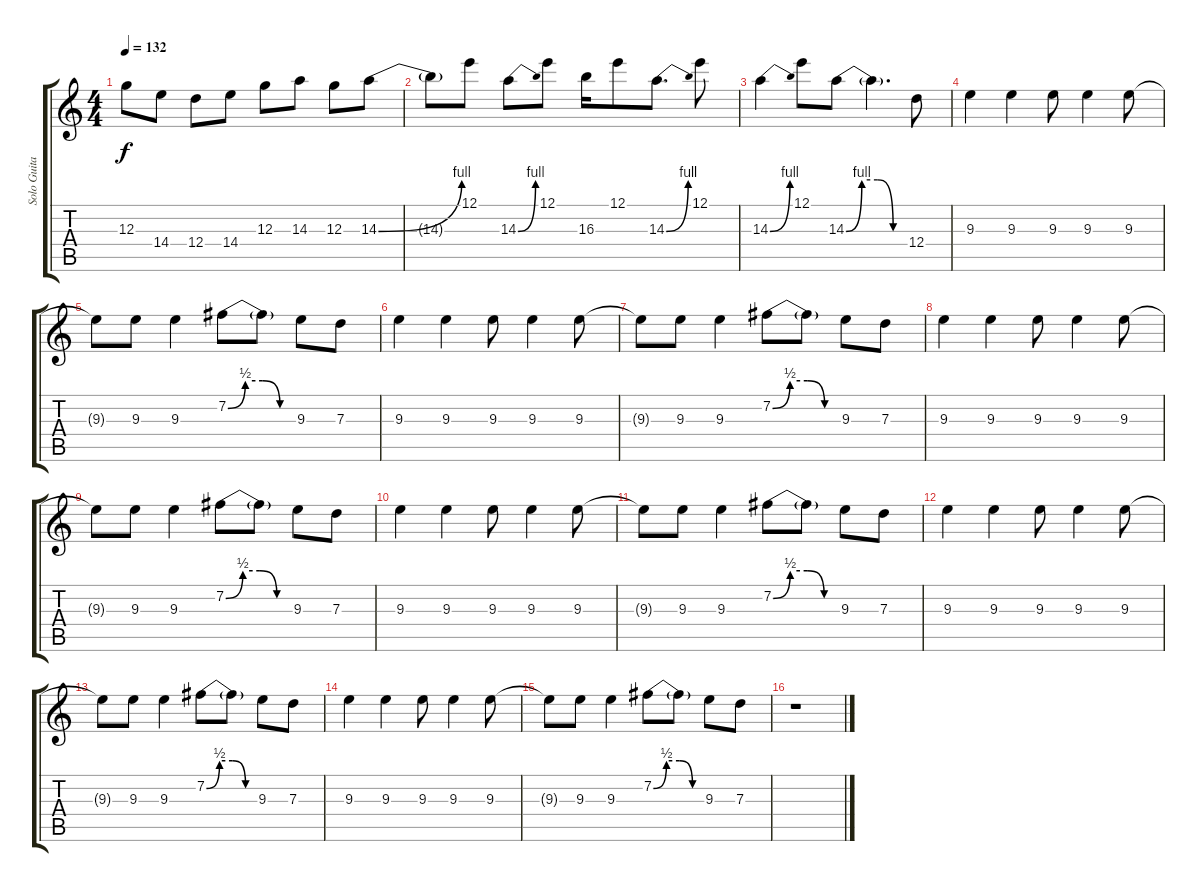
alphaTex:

\track ("Solo Guitar" "Solo Guita") {instrument distortionguitar}
\staff {score tabs}
\tuning (E4 B3 G3 D3 A2 E2) {hide}
\ts (4 4)
\tempo 132
\clef g2
\ks c
12.3{t}.8{dy f} 14.4.8 12.4.8 14.4.8 12.3.8 14.3.8 12.3.8 14.3{be (bend 0 0 60 4)}.8 |
14.3{t}.8 12.1.8 14.3{be (bend 0 0 60 4)}.8 12.1.8 16.3.16 12.1.8 14.3{be (bend 0 0 60 4)}.8{d} 12.1.8 |
14.3{be (bend 0 0 60 4)}.4 12.1.8 14.3{be (custom 0 0 15 4 30 4 45 0 60 0)}.8 14.3{t}.4{d} 12.4.8 |
9.3.4 9.3.4 9.3.8 9.3.4 9.3.8 |
9.3{t}.8 9.3.8 9.3.4 7.2{be (custom 0 0 15 2 30 2 45 0 60 0)}.8 7.2{t}.8 9.3.8 7.3.8 |
9.3.4 9.3.4 9.3.8 9.3.4 9.3.8 |
9.3{t}.8 9.3.8 9.3.4 7.2{be (custom 0 0 15 2 30 2 45 0 60 0)}.8 7.2{t}.8 9.3.8 7.3.8 |
9.3.4 9.3.4 9.3.8 9.3.4 9.3.8 |
9.3{t}.8 9.3.8 9.3.4 7.2{be (custom 0 0 15 2 30 2 45 0 60 0)}.8 7.2{t}.8 9.3.8 7.3.8 |
9.3.4 9.3.4 9.3.8 9.3.4 9.3.8 |
9.3{t}.8 9.3.8 9.3.4 7.2{be (custom 0 0 15 2 30 2 45 0 60 0)}.8 7.2{t}.8 9.3.8 7.3.8 |
9.3.4 9.3.4 9.3.8 9.3.4 9.3.8 |
9.3{t}.8 9.3.8 9.3.4 7.2{be (custom 0 0 15 2 30 2 45 0 60 0)}.8 7.2{t}.8 9.3.8 7.3.8 |
9.3.4 9.3.4 9.3.8 9.3.4 9.3.8 |
9.3{t}.8 9.3.8 9.3.4 7.2{be (custom 0 0 15 2 30 2 45 0 60 0)}.8 7.2{t}.8 9.3.8 7.3.8 |
r.1
